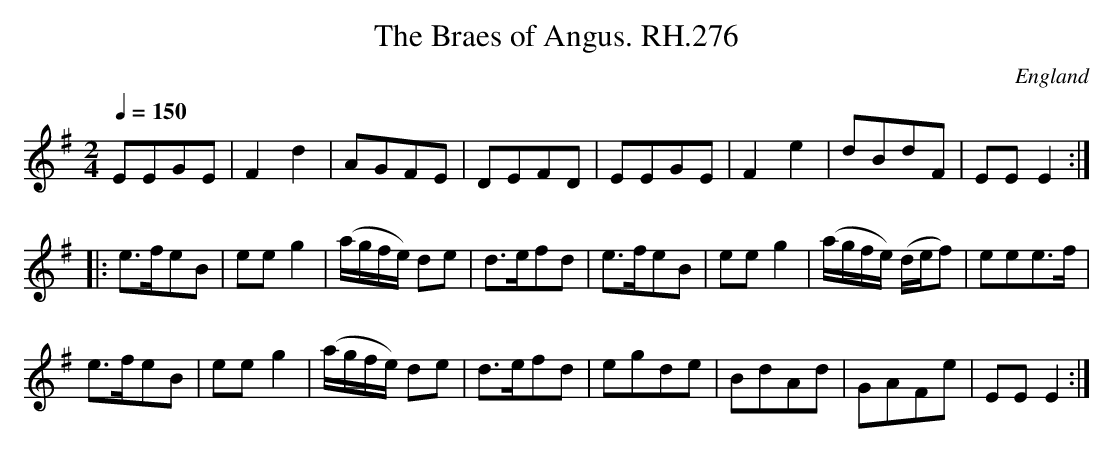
X:1
T:Braes of Angus. RH.276, The
O:England
M:2/4
L:1/8
Q:1/4=150
K:Em
EEGE|F2d2|AGFE|DEFD|\
EEGE|F2e2|dBdF|EEE2:|
|:e>feB|eeg2|(a/g/f/e/) de|d>efd|\
e>feB|eeg2|(a/g/f/e/) (d/e/f)|eee>f|
e>feB|eeg2|(a/g/f/e/) de|d>efd|\
egde|BdAd|GAFe|EEE2:|
